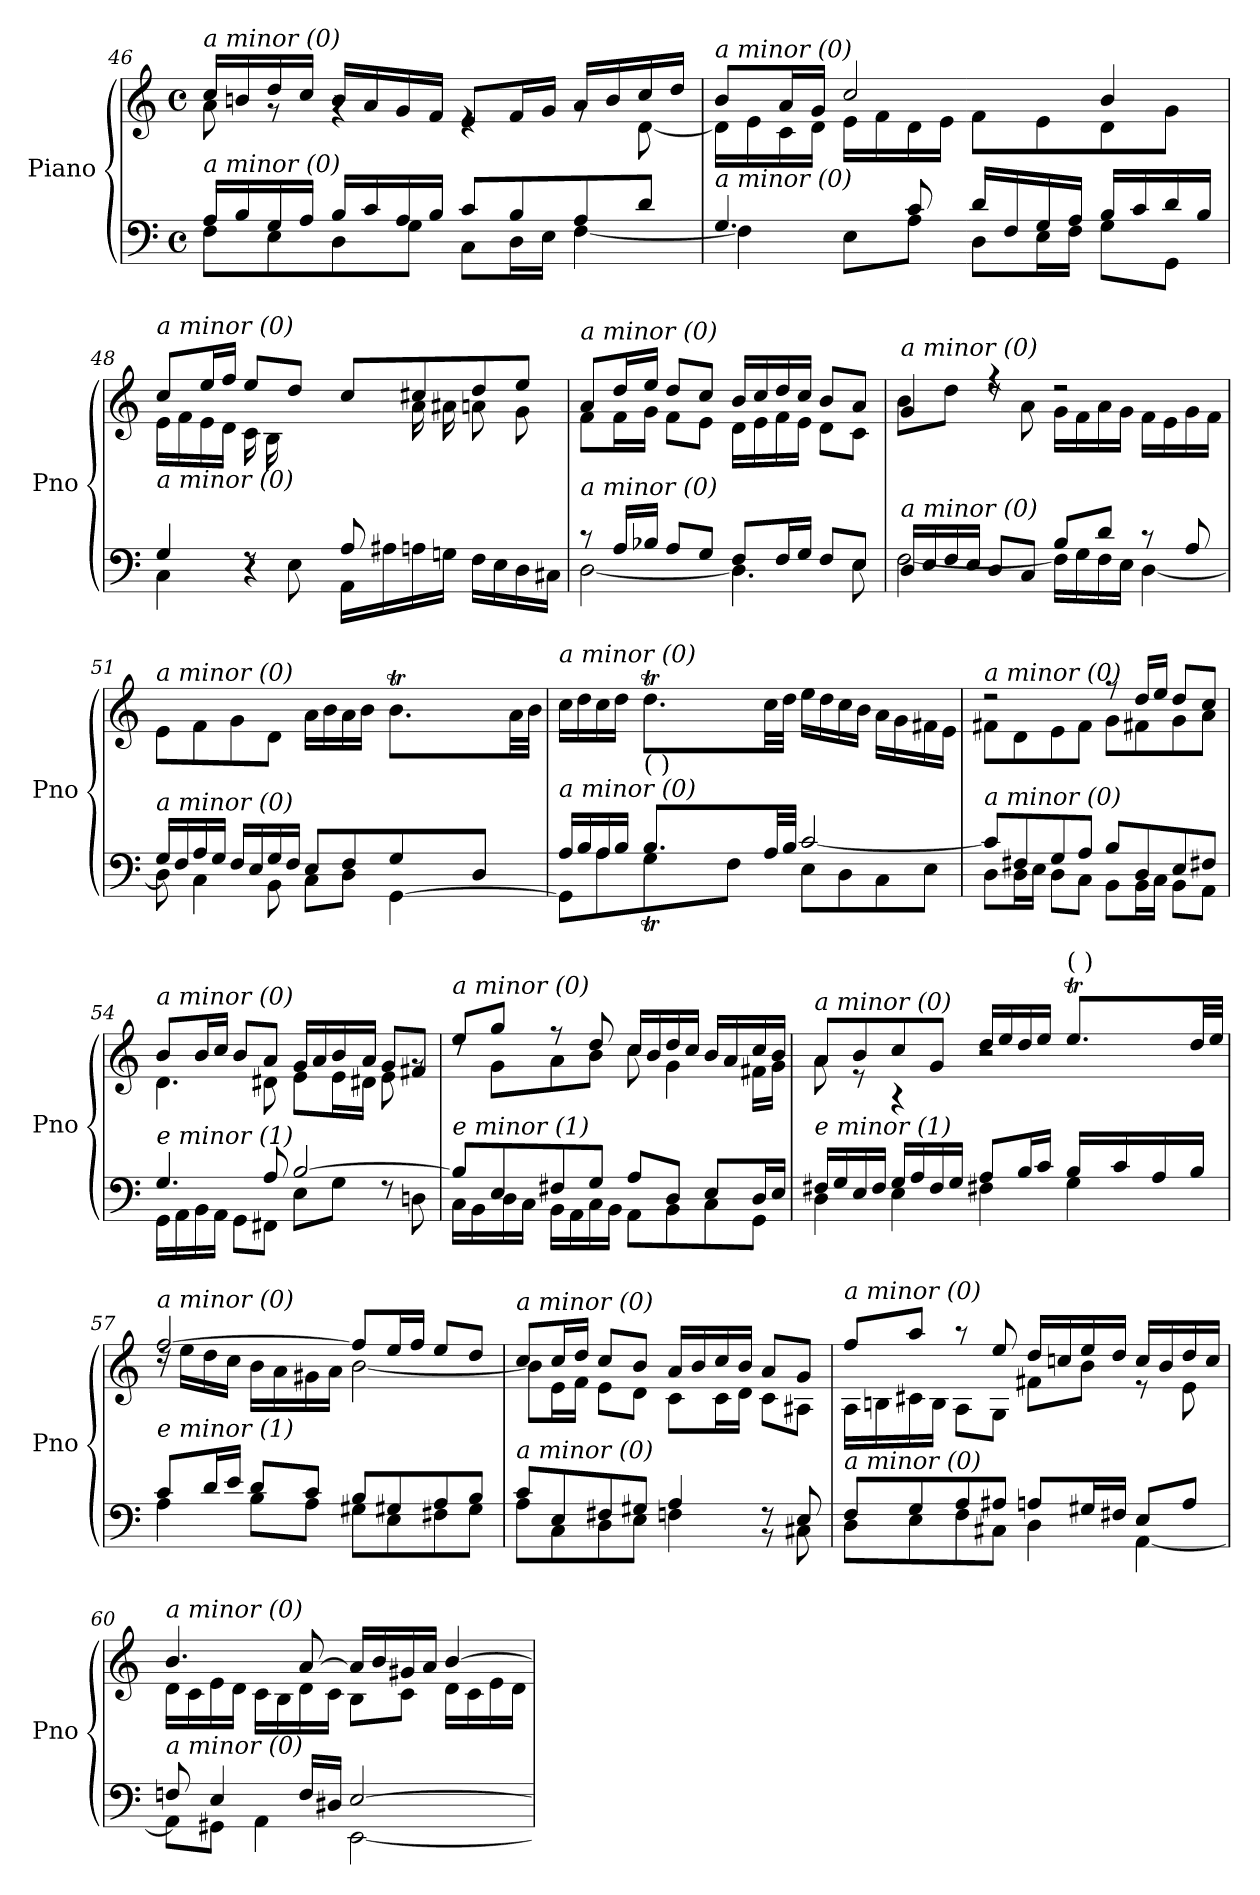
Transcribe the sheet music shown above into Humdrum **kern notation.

**kern	**kern
*part1	*part1
*staff2	*staff1
*I"Piano	*
*I'Pno	*
*clefF4	*clefG2
*k[]	*k[]
*M4/4	*M4/4
*met(c)	*met(c)
=46	=46
*^	*^
!	!	!LO:TX:i:t=a minor (0)	!
!LO:TX:i:t=a minor (0)	!	!	!
16A/LL	8F\L	16cc/LL	8a\
16B/	.	16bn/	.
16G/	8E\	16dd/	8rg
16A/JJ	.	16cc/JJ	.
16B/LL	8D\	16b/LL	4rg
16c/	.	16a/	.
16A/	8G\J	16g/	.
16B/JJ	.	16f/JJ	.
8c/L	8C\L	8e/L	4re
8B/	16D\L	16f/L	.
.	16E\JJ	16g/JJ	.
8A/	[4F\	16a/LL	8rg
.	.	16b/	.
8d/J	.	16cc/	[8d\
.	.	16dd/JJ	.
!!LO:LB:g=z	!!
=47	=47	=47	=47
!	!	!LO:TX:i:t=a minor (0)	!
!LO:TX:i:t=a minor (0)	!	!	!
4.G/	4F\]	8b/L	16d\LL]
.	.	.	16e\
.	.	16a/L	16c\
.	.	16g/JJ	16d\JJ
.	8E\L	2cc/	16e\LL
.	.	.	16f\
8c/	8A\J	.	16d\
.	.	.	16e\JJ
16d/LL	8D\L	.	8f\L
16F/	.	.	.
16G/	16E\L	.	8e\
16A/JJ	16F\JJ	.	.
16B/LL	8G\L	4b/	8d\
16c/	.	.	.
16d/	8GG\J	.	8g\J
16B/JJ	.	.	.
=48	=48	=48	=48
*	*^	*	*
!	!	!	!LO:TX:i:t=a minor (0)	!
!LO:TX:i:t=a minor (0)	!	!	!	!
4.ryy	4G/	4C\	8cc/L	16e\LL
.	.	.	.	16f\
.	.	.	16ee/L	16e\
.	.	.	16ff/JJ	16d\JJ
.	4r	8rF	8ee/L	16c\LL
.	.	.	.	16B\
16A/	.	8E\	8dd/J	4ryy
16G#X/JJ	.	.	.	.
8A/L	2ryy	16AA\LL	8cc/L	.
.	.	16A#Xi\	.	.
4.ryy	.	16A\	8cc#X/	16a\L
.	.	16Gn\JJ	.	16a#Xi\JJ
.	.	16F\LL	8dd/	8a\L
.	.	16E\	.	.
.	.	16D\	8ee/J	8g\J
.	.	16C#X\JJ	.	.
=49	=49	=49	=49	=49
!	!	!	!LO:TX:i:t=a minor (0)	!
!LO:TX:i:t=a minor (0)	!	!	!	!
*	*v	*v	*	*
8r	[2D\	8a/L	8f\L
16A/LL	.	16dd/L	16f\L
16B-Xj/JJ	.	16ee/JJ	16g\JJ
8A/L	.	8dd/L	8f\L
8G/J	.	8cc/J	8e\J
8F/L	4.D\]	16b/LL	16d\LL
.	.	16cc/	16e\
16F/L	.	16dd/	16f\
16G/JJ	.	16cc/JJ	16e\JJ
8F/L	.	8b/L	8d\L
8E/J	8E\	8a/J	8c\J
!!LO:LB:g=z	!!
=50	=50	=50	=50
!	!	!LO:TX:i:t=a minor (0)	!
!LO:TX:i:t=a minor (0)	!	!	!
16D/LL	[2F\	4g/	8b\L
16E/	.	.	.
16F/	.	.	8dd\J
16E/JJ	.	.	.
8D/L	.	4r	8rdd
8C/J	.	.	8a\
8B/L	16F\LL]	2r	16g\LL
.	16G\	.	16f\
8d/J	16F\	.	16a\
.	16E\JJ	.	16g\JJ
8r	[4D\	.	16f\LL
.	.	.	16e\
8A/	.	.	16g\
.	.	.	16f\JJ
=51	=51	=51	=51
*	*^	*	*
!	!	!	!LO:TX:i:t=a minor (0)	!
!LO:TX:i:t=a minor (0)	!	!	!	!
2.ryy	16G/LL	8D\]	8e\L	2.ryy
.	16F/	.	.	.
.	16A/	4C\	8f\	.
.	16G/JJ	.	.	.
.	16F/LL	.	8g\	.
.	16E/	.	.	.
.	16G/	8BB\	8d\J	.
.	16F/JJ	.	.	.
.	8E/L	8C\L	16a\LL	.
.	.	.	16b\	.
.	8F/	8D\J	16a\	.
.	.	.	16b\JJ	.
8.ryy	8G/	[4GG\	8.bt\L	32ccyy
.	.	.	.	32byy
.	.	.	.	32ccyy
.	.	.	.	32byy
.	8D/J	.	.	32ccyy
.	.	.	.	32byy
16ryy	.	.	32a\LL	16ryy
.	.	.	32b\JJJ	.
!!LO:LB:g=z
=52	=52	=52	=52	=52
*	*	*^	*	*^
!	!	!	!	!LO:TX:i:t=a minor (0)	!	!
!LO:TX:i:t=a minor (0)	!	!	!	!	!	!
4ryy	16A/LL	8GG\L]	4ryy	16cc\LL	4ryy	4ryy
.	16B/	.	.	16dd\	.	.
.	16A/	8A\	.	16cc\	.	.
.	16B/JJ	.	.	16dd\JJ	.	.
!LO:TX:a:t=(   )	!	!	!	!	!	!
8.ryy	8.Bt/L	8G\	32cyy	8.ddT\L	32eeyy	8.ryy
.	.	.	32Byy	.	32ddyy	.
.	.	.	32cyy	.	32eeyy	.
.	.	.	32Byy	.	32ddyy	.
.	.	8F\J	32cyy	.	32eeyy	.
.	.	.	32Byy	.	32ddyy	.
2ryy	32A/LL	.	2ryy	32cc\LL	2ryy	2ryy
.	32B/JJJ	.	.	32dd\JJJ	.	.
.	[2c/	8E\L	.	16ee\LL	.	.
.	.	.	.	16dd\	.	.
.	.	8D\	.	16cc\	.	.
.	.	.	.	16b\JJ	.	.
.	.	8C\	.	16a\LL	.	.
.	.	.	.	16g\	.	.
.	.	8E\J	.	16f#X\	.	.
16ryy	.	.	16ryy	16e\JJ	16ryy	16ryy
!!LO:PB:g=z
=53	=53	=53	=53	=53	=53	=53
!	!	!	!	!LO:TX:i:t=a minor (0)	!	!
!LO:TX:i:t=a minor (0)	!	!	!	!	!	!
*	*v	*v	*v	*	*	*
*	*	*	*v	*v
8c/L]	8D\L	2r	8f#X\L
8F#X/	16D\L	.	8d\
.	16E\JJ	.	.
8G/	8D\L	.	8e\
8A/J	8C\J	.	8f#\J
8B/L	8BB\L	8r	8g\L
8D/	16BB\L	16dd/LL	8f#X\
.	16C\JJ	16ee/JJ	.
8E/	8BB\L	8dd/L	8g\
8F#X/J	8AA\J	8cc/J	8a\J
=54	=54	=54	=54
!	!	!LO:TX:i:t=a minor (0)	!
!LO:TX:i:t=e minor (1)	!	!	!
4.G/	16GG\LL	8b/L	4.d\
.	16AA\	.	.
.	16BB\	16b/L	.
.	16AA\JJ	16cc/JJ	.
.	8GG\L	8b/L	.
8A/	8FF#X\J	8a/J	8d#X\
[2B/	8E\L	16g/LL	8e\L
.	.	16a/	.
.	8G\J	16b/	16e\L
.	.	16a/JJ	16d#X\JJ
.	8rF	8g/L	8e\
.	8Dn\	8f#X/J	8rg
=55	=55	=55	=55
!	!	!LO:TX:i:t=a minor (0)	!
!LO:TX:i:t=e minor (1)	!	!	!
8B/L]	16C\LL	8ee/L	8rdd
.	16BB\	.	.
8E/	16D\	8gg/J	8g\L
.	16C\JJ	.	.
8F#X/	16BB\LL	8r	8a\
.	16AA\	.	.
8G/J	16C\	8dd/	8b\J
.	16BB\JJ	.	.
8A/L	8AA\L	16cc/LL	8cc\
.	.	16b/	.
8D/J	8BB\	16dd/	4g\
.	.	16cc/JJ	.
8E/L	8C\	16b/LL	.
.	.	16a/	.
16D/L	8GG\J	16cc/	16f#X\LL
16E/JJ	.	16b/JJ	16g\JJ
!!LO:LB:g=z
=56	=56	=56	=56
*	*^	*	*^
!	!	!	!LO:TX:i:t=a minor (0)	!	!
!LO:TX:i:t=e minor (1)	!	!	!	!	!
2.ryy	16F#X/LL	4D\	8a/L	8a\	2.ryy
.	16G/	.	.	.	.
.	16E/	.	8b/	8r	.
.	16F#/JJ	.	.	.	.
.	16G/LL	4E\	8cc/	4r	.
.	16A/	.	.	.	.
.	16F#/	.	8g/J	.	.
.	16G/JJ	.	.	.	.
.	8A/L	4F#X\	16dd/LL	2r	.
.	.	.	16ee/	.	.
.	16B/L	.	16dd/	.	.
.	16c/JJ	.	16ee/JJ	.	.
!	!	!	!LO:TX:a:t=(   )	!	!
8.ryy	16B/LL	4G\	8.eet/L	.	32ffyy
.	.	.	.	.	32eeyy
.	16c/	.	.	.	32ffyy
.	.	.	.	.	32eeyy
.	16A/	.	.	.	32ffyy
.	.	.	.	.	32eeyy
16ryy	16B/JJ	.	32dd/LL	.	16ryy
.	.	.	32ee/JJJ	.	.
*	*v	*v	*	*	*
*	*	*	*v	*v
=57	=57	=57	=57
!	!	!LO:TX:i:t=a minor (0)	!
!LO:TX:i:t=e minor (1)	!	!	!
8c/L	4A\	[2ff/	16rdd
.	.	.	16ee\LL
16d/L	.	.	16dd\
16e/JJ	.	.	16cc\JJ
8d/L	8B\L	.	16b\LL
.	.	.	16a\
8c/J	8A\J	.	16g#X\
.	.	.	16a\JJ
8B/L	8G#X\L	8ff/L]	[2b\
8G#X/	8E\	16ee/L	.
.	.	16ff/JJ	.
8A/	8F#X\	8ee/L	.
8B/J	8G#\J	8dd/J	.
=58	=58	=58	=58
!	!	!LO:TX:i:t=a minor (0)	!
!LO:TX:i:t=a minor (0)	!	!	!
8c/L	8A\L	8cc/L	8b\L]
8E/	8C\	16cc/L	16e\L
.	.	16dd/JJ	16f\JJ
8F#X/	8D\	8cc/L	8e\L
8G#X/J	8E\J	8b/J	8d\J
4A/	4Fn\	16a/LL	8c\L
.	.	16b/	.
.	.	16cc/	16c\L
.	.	16b/JJ	16d\JJ
8rBB	8rF	8a/L	8c\L
8E/	8C#X\	8g/J	8A#Xi\J
!!LO:LB:g=z	!!
=59	=59	=59	=59
!	!	!LO:TX:i:t=a minor (0)	!
!LO:TX:i:t=a minor (0)	!	!	!
8F/L	8D\L	8ff/L	16A\LL
.	.	.	16Bn\
8G/	8E\	8aa/J	16c#X\
.	.	.	16B\JJ
8A/	8F\	8r	8A\L
8A#Xi/J	8C#X\J	8ee/	8G\J
8A/L	4D\	16dd/LL	8f#X\L
.	.	16ccn/	.
16G#X/L	.	16ee/	8b\J
16F#X/JJ	.	16dd/JJ	.
8E/L	[4AA\	16cc/LL	8r
.	.	16b/	.
8A/J	.	16dd/	8e\
.	.	16cc/JJ	.
=60	=60	=60	=60
!	!	!LO:TX:i:t=a minor (0)	!
!LO:TX:i:t=a minor (0)	!	!	!
8Fn/	8AA\L]	4.b/	16d\LL
.	.	.	16c\
4E/	8GG#X\J	.	16e\
.	.	.	16d\JJ
.	4AA\	.	16c\LL
.	.	.	16B\
16F/LL	.	[8a/	16d\
16D#X/JJ	.	.	16c\JJ
[2E/	[2EE\	16a/LL]	8B\L
.	.	16b/	.
.	.	16g#X/	8c\J
.	.	16a/JJ	.
.	.	[4b/	16d\LL
.	.	.	16c\
.	.	.	16e\
.	.	.	16d\JJ
*v	*v	*	*
*	*v	*v
=	=
*-	*-
